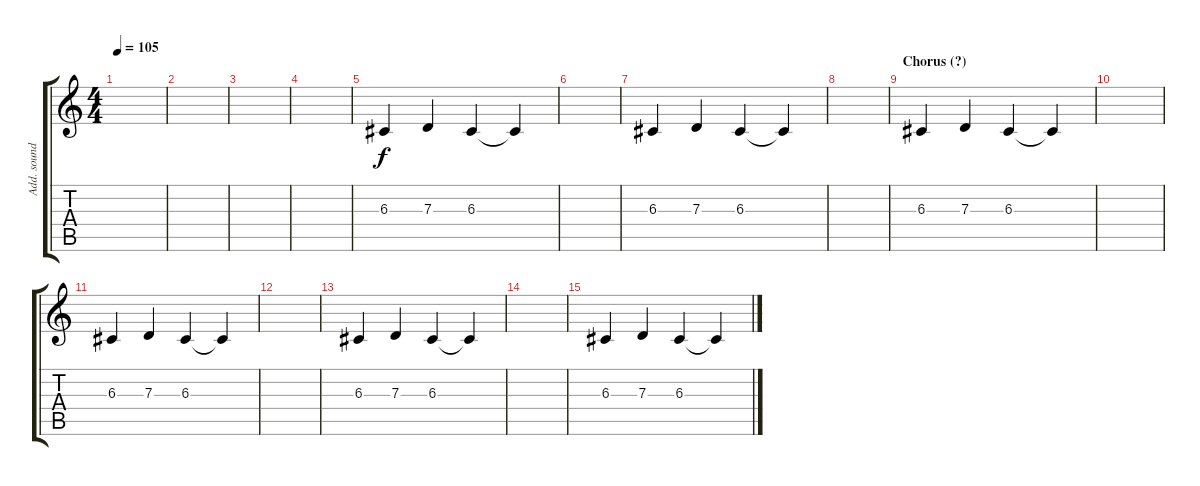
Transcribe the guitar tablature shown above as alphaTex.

\track ("Add. sounds" "Add. sound") {instrument tremolostrings}
\staff {score tabs}
\tuning (E4 B3 G3 D3 A2 E2) {hide}
\ts (4 4)
\tempo 105
\clef g2
\ks c
|
|
|
|
6.3.4{balance 0 instrument stringensemble2} 7.3.4{balance 16} 6.3.4{balance 0} 6.3{t}.4 |
|
6.3.4{balance 16 instrument stringensemble2} 7.3.4{balance 0} 6.3.4{balance 16} 6.3{t}.4 |
|
\section ("" "Chorus (?)")
6.3.4{balance 0 instrument stringensemble2} 7.3.4{balance 16} 6.3.4{balance 0} 6.3{t}.4 |
|
6.3.4{balance 16 instrument stringensemble2} 7.3.4{balance 0} 6.3.4{balance 16} 6.3{t}.4 |
|
6.3.4{balance 0 instrument stringensemble2} 7.3.4{balance 16} 6.3.4{balance 0} 6.3{t}.4 |
|
6.3.4{balance 16 instrument stringensemble2} 7.3.4{balance 0} 6.3.4{balance 16} 6.3{t}.4
